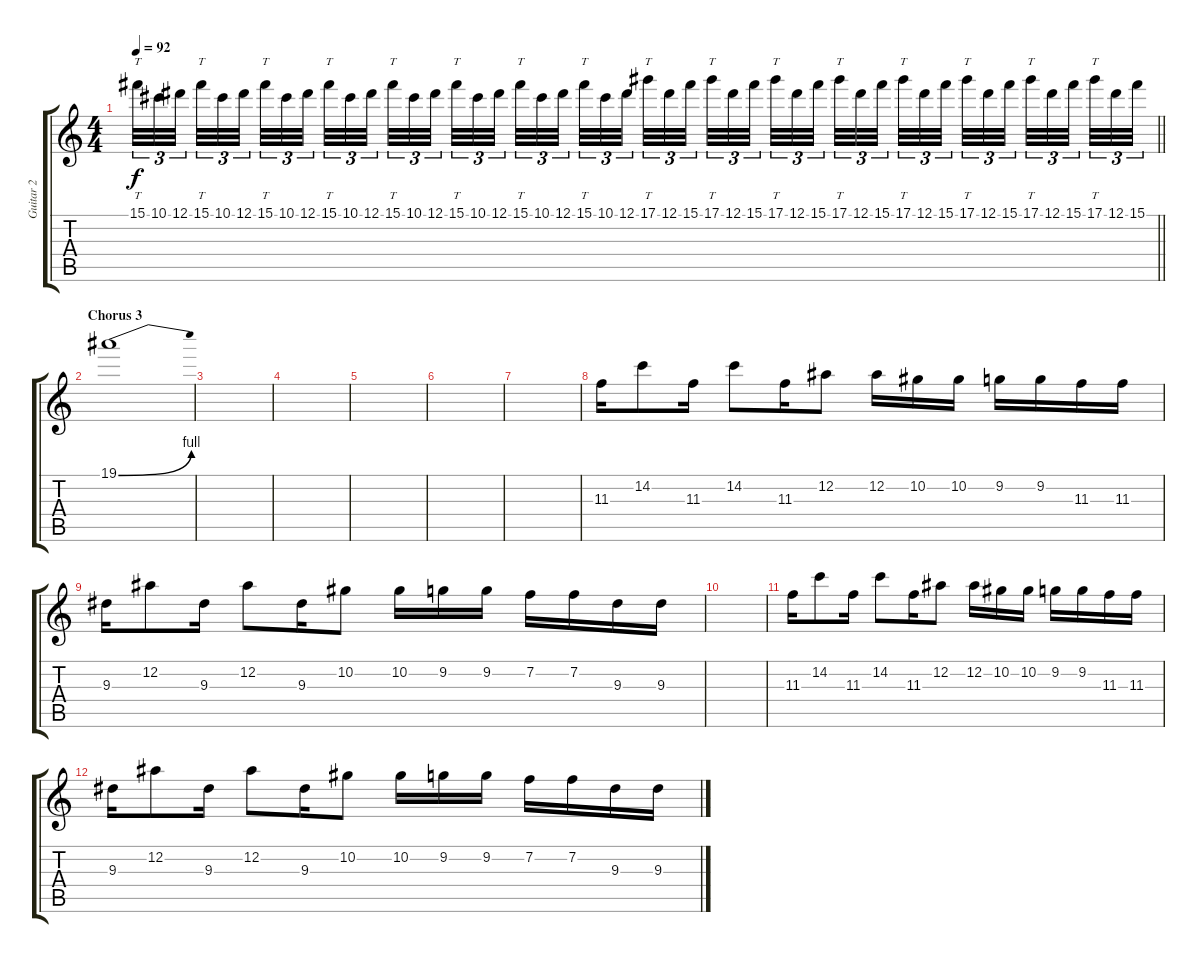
\track ("Guitar 2" "Guitar 2") {instrument distortionguitar}
\staff {score tabs}
\tuning (Eb4 Bb3 Gb3 Db3 Ab2 Eb2) {hide}
\ts (4 4)
\tempo 92
\clef g2
\barLineRight lightlight
\ks c
15.1.32{tt tu (3 2) dy f} 10.1.32{tu (3 2)} 12.1.32{tu (3 2) beam splitsecondary} 15.1.32{tt tu (3 2)} 10.1.32{tu (3 2)} 12.1.32{tu (3 2) beam splitsecondary} 15.1.32{tt tu (3 2)} 10.1.32{tu (3 2)} 12.1.32{tu (3 2) beam splitsecondary} 15.1.32{tt tu (3 2)} 10.1.32{tu (3 2)} 12.1.32{tu (3 2)} 15.1.32{tt tu (3 2)} 10.1.32{tu (3 2)} 12.1.32{tu (3 2) beam splitsecondary} 15.1.32{tt tu (3 2)} 10.1.32{tu (3 2)} 12.1.32{tu (3 2) beam splitsecondary} 15.1.32{tt tu (3 2)} 10.1.32{tu (3 2)} 12.1.32{tu (3 2) beam splitsecondary} 15.1.32{tt tu (3 2)} 10.1.32{tu (3 2)} 12.1.32{tu (3 2)} 17.1.32{tt tu (3 2)} 12.1.32{tu (3 2)} 15.1.32{tu (3 2) beam splitsecondary} 17.1.32{tt tu (3 2)} 12.1.32{tu (3 2)} 15.1.32{tu (3 2) beam splitsecondary} 17.1.32{tt tu (3 2)} 12.1.32{tu (3 2)} 15.1.32{tu (3 2) beam splitsecondary} 17.1.32{tt tu (3 2)} 12.1.32{tu (3 2)} 15.1.32{tu (3 2)} 17.1.32{tt tu (3 2)} 12.1.32{tu (3 2)} 15.1.32{tu (3 2) beam splitsecondary} 17.1.32{tt tu (3 2)} 12.1.32{tu (3 2)} 15.1.32{tu (3 2) beam splitsecondary} 17.1.32{tt tu (3 2)} 12.1.32{tu (3 2)} 15.1.32{tu (3 2) beam splitsecondary} 17.1.32{tt tu (3 2)} 12.1.32{tu (3 2)} 15.1.32{tu (3 2)} |
\section ("" "Chorus 3")
19.1{be (bend 0 0 60 4)}.1 |
|
|
|
|
|
11.3.16 14.2.8 11.3.16 14.2.8 11.3.16 12.2.8 12.2.16 10.2.16 10.2.16 9.2.16 9.2.16 11.3.16 11.3.16 |
9.3.16 12.2.8 9.3.16 12.2.8 9.3.16 10.2.8 10.2.16 9.2.16 9.2.16 7.2.16 7.2.16 9.3.16 9.3.16 |
|
11.3.16 14.2.8 11.3.16 14.2.8 11.3.16 12.2.8 12.2.16 10.2.16 10.2.16 9.2.16 9.2.16 11.3.16 11.3.16 |
9.3.16 12.2.8 9.3.16 12.2.8 9.3.16 10.2.8 10.2.16 9.2.16 9.2.16 7.2.16 7.2.16 9.3.16 9.3.16
